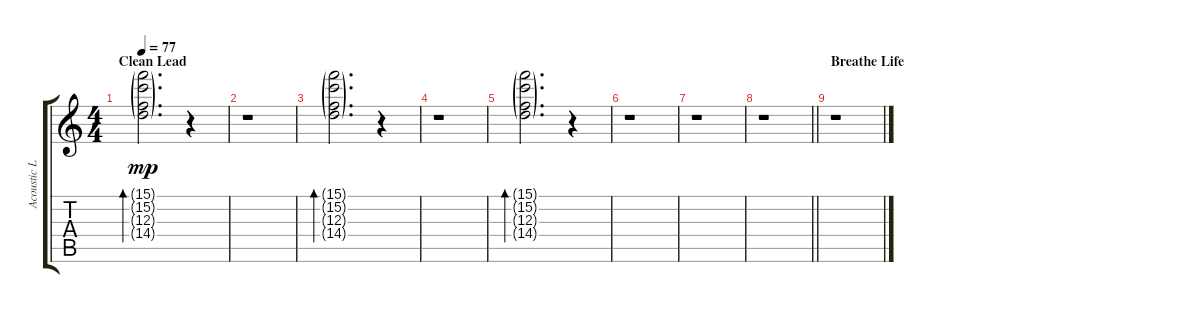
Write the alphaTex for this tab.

\track ("Acoustic Lead" "Acoustic L") {instrument acousticguitarsteel}
\staff {score tabs}
\tuning (D4 A3 F3 C3 G2 C2) {hide}
\ts (4 4)
\section ("" "Clean Lead")
\tempo 77
\clef g2
\ks c
(15.1{g} 15.2{g} 12.3{g} 14.4{g}).2{d bd 60 dy mp} r.4 |
r.1 |
(15.1{g} 15.2{g} 12.3{g} 14.4{g}).2{d bd 60} r.4 |
r.1 |
(15.1{g} 15.2{g} 12.3{g} 14.4{g}).2{d bd 60} r.4 |
r.1 |
r.1 |
\barLineRight lightlight
r.1 |
\section ("" "Breathe Life")
r.1
